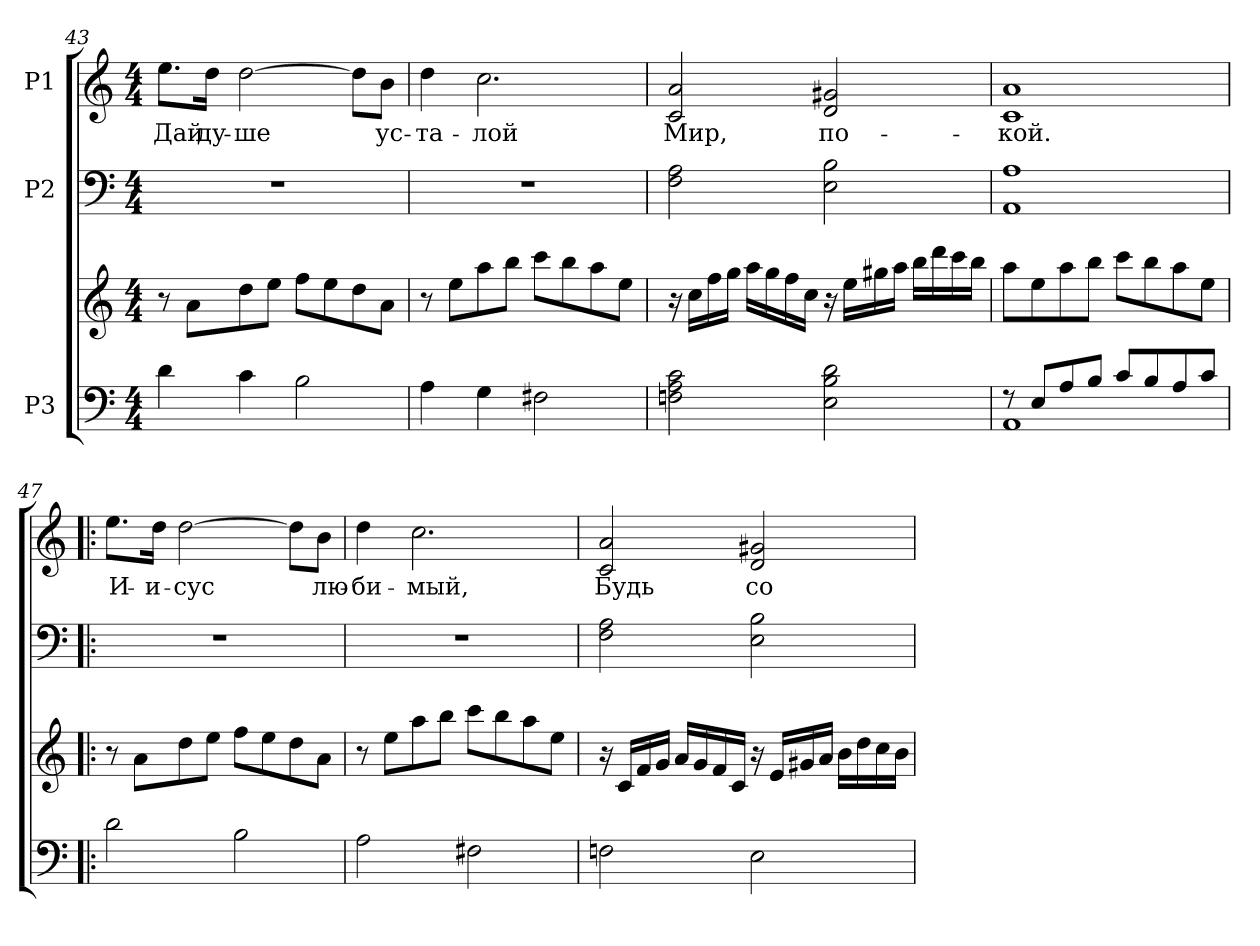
**kern	**kern	**kern	**kern	**text
*part3	*part3	*part2	*part1	*part1
*staff4	*staff3	*staff2	*staff1	*staff1
*I"P3	*	*I"P2	*I"P1	*
!!LO:LB:g=z
*clefF4	*clefG2	*clefF4	*clefG2	*
*k[]	*k[]	*k[]	*k[]	*
*C:	*C:	*C:	*C:	*
*M4/4	*M4/4	*M4/4	*M4/4	*
=43	=43	=43	=43	=43
!	!	!	!	!LO:LY:b:color=#000000
4di\	8r	1r	8.eei\L	Дай
.	8ai\L	.	.	.
!	!	!	!	!LO:LY:b:color=#000000
.	.	.	16ddi\Jk	ду-
!	!	!	!	!LO:LY:b:color=#000000
4ci\	8ddi\	.	[>2ddi\	-ше
.	8eei\J	.	.	.
2Bi\	8ffi\L	.	.	.
.	8eei\	.	.	.
.	8ddi\	.	8ddi\L]	.
!	!	!	!	!LO:LY:b:color=#000000
.	8ai\J	.	8bi\J	ус-
=44	=44	=44	=44	=44
!	!	!	!	!LO:LY:b:color=#000000
4Ai\	8r	1r	4ddi\	-та-
.	8eei\L	.	.	.
!	!	!	!	!LO:LY:b:color=#000000
4Gi\	8aai\	.	2.cci\	-лой
.	8bbi\J	.	.	.
2F#Xi\	8ccci\L	.	.	.
.	8bbi\	.	.	.
.	8aai\	.	.	.
.	8eei\J	.	.	.
=45	=45	=45	=45	=45
!	!	!	!	!LO:LY:b:color=#000000
2Fni\ 2Ai 2ci	16r	2Fi\ 2Ai	2ci/ 2ai	Мир,
.	16cci\LL	.	.	.
.	16ffi\	.	.	.
.	16ggi\JJ	.	.	.
.	16aai\LL	.	.	.
.	16ggi\	.	.	.
.	16ffi\	.	.	.
.	16cci\JJ	.	.	.
!	!	!	!	!LO:LY:b:color=#000000
2Ei\ 2Bi 2di	16r	2Ei\ 2Bi	2di/ 2g#Xi	по-
.	16eei\LL	.	.	.
.	16gg#Xi\	.	.	.
.	16aai\JJ	.	.	.
.	16bbi\LL	.	.	.
.	16dddi\	.	.	.
.	16ccci\	.	.	.
.	16bbi\JJ	.	.	.
=46	=46	=46	=46	=46
*^	*	*	*	*
!	!	!	!	!	!LO:LY:b:color=#000000
8r	1AAi	8aai\L	1AAi 1Ai	1ci 1ai	-кой.
8Ei/L	.	8eei\	.	.	.
8Ai/	.	8aai\	.	.	.
8Bi/J	.	8bbi\J	.	.	.
8ci/L	.	8ccci\L	.	.	.
8Bi/	.	8bbi\	.	.	.
8Ai/	.	8aai\	.	.	.
8ci/J	.	8eei\J	.	.	.
*v	*v	*	*	*	*
!!LO:LB:g=z
=47!|:	=47!|:	=47!|:	=47!|:	=47!|:
!	!	!	!	!LO:LY:b:color=#000000
2di\	8r	1r	8.eei\L	И-
.	8ai\L	.	.	.
!	!	!	!	!LO:LY:b:color=#000000
.	.	.	16ddi\Jk	-и-
!	!	!	!	!LO:LY:b:color=#000000
.	8ddi\	.	[>2ddi\	-сус
.	8eei\J	.	.	.
2Bi\	8ffi\L	.	.	.
.	8eei\	.	.	.
.	8ddi\	.	8ddi\L]	.
!	!	!	!	!LO:LY:b:color=#000000
.	8ai\J	.	8bi\J	лю-
=48	=48	=48	=48	=48
!	!	!	!	!LO:LY:b:color=#000000
2Ai\	8r	1r	4ddi\	-би-
.	8eei\L	.	.	.
!	!	!	!	!LO:LY:b:color=#000000
.	8aai\	.	2.cci\	-мый,
.	8bbi\J	.	.	.
2F#Xi\	8ccci\L	.	.	.
.	8bbi\	.	.	.
.	8aai\	.	.	.
.	8eei\J	.	.	.
=49	=49	=49	=49	=49
!	!	!	!	!LO:LY:b:color=#000000
2Fni\	16r	2Fi\ 2Ai	2ci/ 2ai	Будь
.	16ci/LL	.	.	.
.	16fi/	.	.	.
.	16gi/JJ	.	.	.
.	16ai/LL	.	.	.
.	16gi/	.	.	.
.	16fi/	.	.	.
.	16ci/JJ	.	.	.
!	!	!	!	!LO:LY:b:color=#000000
2Ei\	16r	2Ei\ 2Bi	2di/ 2g#Xi	со
.	16ei/LL	.	.	.
.	16g#Xi/	.	.	.
.	16ai/JJ	.	.	.
.	16bi\LL	.	.	.
.	16ddi\	.	.	.
.	16cci\	.	.	.
.	16bi\JJ	.	.	.
=	=	=	=	=
*-	*-	*-	*-	*-
